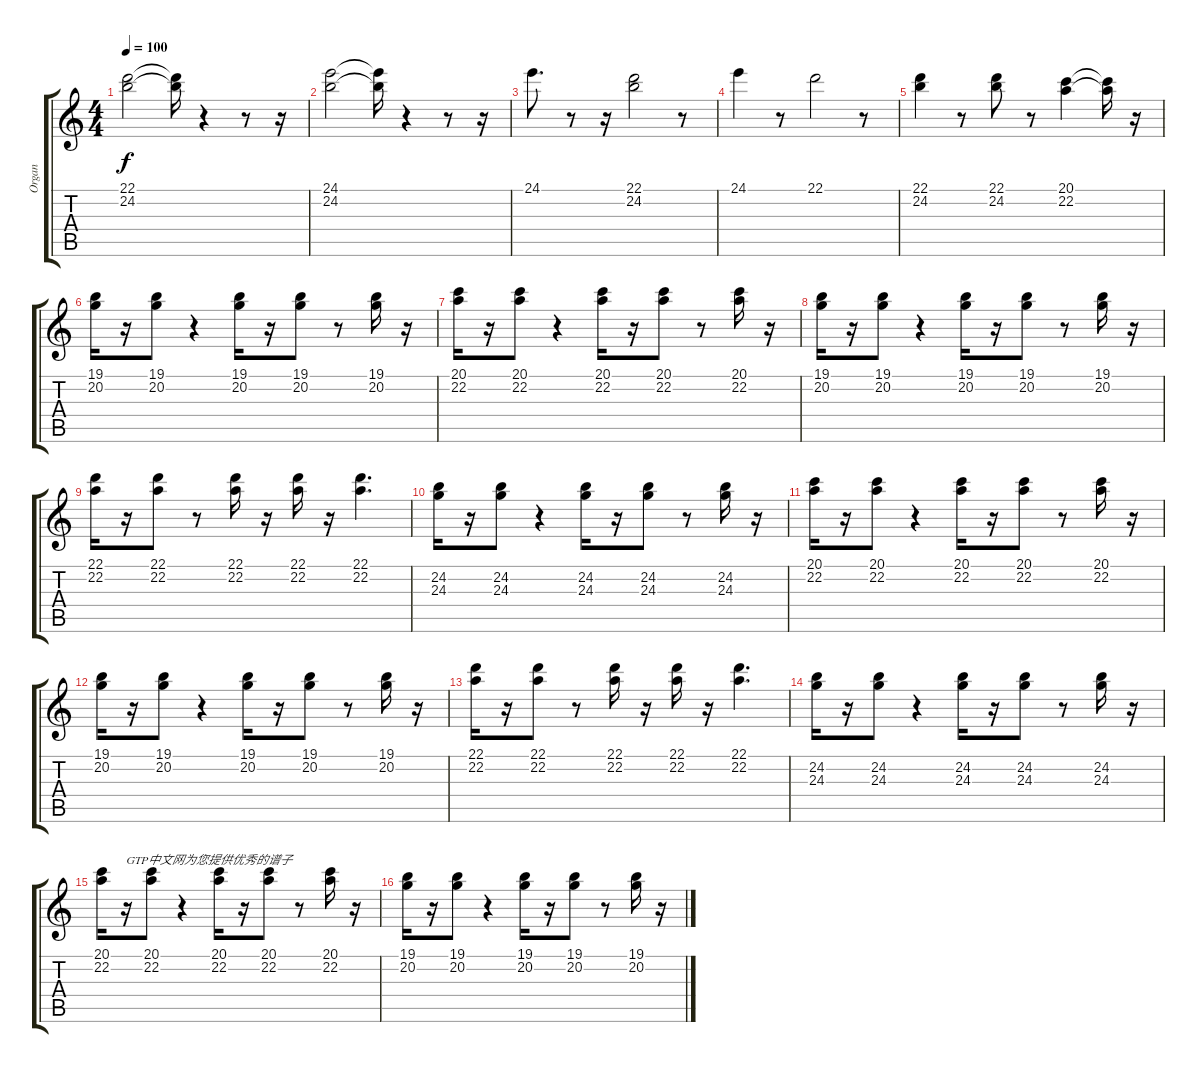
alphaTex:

\track ("Organ" "Organ") {instrument rockorgan}
\staff {score tabs}
\tuning (E4 B3 G3 D3 A2 E2) {hide}
\ts (4 4)
\tempo 100
\clef g2
\ks c
(22.1 24.2).2{dy f} (22.1{t} 24.2{t}).16 r.4 r.8 r.16 |
(24.1 24.2).2 (24.1{t} 24.2{t}).16 r.4 r.8 r.16 |
24.1.8{d} r.8 r.16 (22.1 24.2).2 r.8 |
24.1.4 r.8 22.1.2 r.8 |
(22.1 24.2).4 r.8 (22.1 24.2).8 r.8 (20.1 22.2).4 (20.1{t} 22.2{t}).16 r.16 |
(19.1 20.2).16 r.16 (19.1 20.2).8 r.4 (19.1 20.2).16 r.16 (19.1 20.2).8 r.8 (19.1 20.2).16 r.16 |
(20.1 22.2).16 r.16 (20.1 22.2).8 r.4 (20.1 22.2).16 r.16 (20.1 22.2).8 r.8 (20.1 22.2).16 r.16 |
(19.1 20.2).16 r.16 (19.1 20.2).8 r.4 (19.1 20.2).16 r.16 (19.1 20.2).8 r.8 (19.1 20.2).16 r.16 |
(22.1 22.2).16 r.16 (22.1 22.2).8 r.8 (22.1 22.2).16 r.16 (22.1 22.2).16 r.16 (22.1 22.2).4{d} |
(24.2 24.3).16 r.16 (24.2 24.3).8 r.4 (24.2 24.3).16 r.16 (24.2 24.3).8 r.8 (24.2 24.3).16 r.16 |
(20.1 22.2).16 r.16 (20.1 22.2).8 r.4 (20.1 22.2).16 r.16 (20.1 22.2).8 r.8 (20.1 22.2).16 r.16 |
(19.1 20.2).16 r.16 (19.1 20.2).8 r.4 (19.1 20.2).16 r.16 (19.1 20.2).8 r.8 (19.1 20.2).16 r.16 |
(22.1 22.2).16 r.16 (22.1 22.2).8 r.8 (22.1 22.2).16 r.16 (22.1 22.2).16 r.16 (22.1 22.2).4{d} |
(24.2 24.3).16 r.16 (24.2 24.3).8 r.4 (24.2 24.3).16 r.16 (24.2 24.3).8 r.8 (24.2 24.3).16 r.16 |
(20.1 22.2).16 r.16{txt "GTP中文网为您提供优秀的谱子"} (20.1 22.2).8 r.4 (20.1 22.2).16 r.16 (20.1 22.2).8 r.8 (20.1 22.2).16 r.16 |
(19.1 20.2).16 r.16 (19.1 20.2).8 r.4 (19.1 20.2).16 r.16 (19.1 20.2).8 r.8 (19.1 20.2).16 r.16
